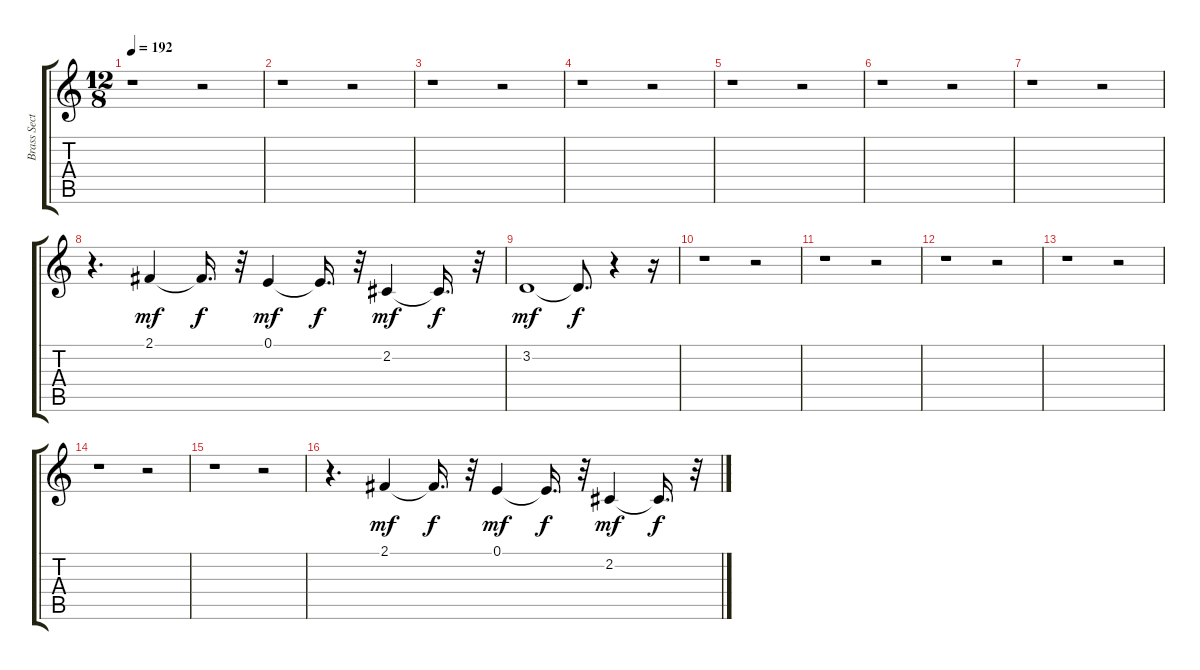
\track ("Brass Sect" "Brass Sect") {instrument brasssection}
\staff {score tabs}
\tuning (E4 B3 G3 D3 A2 E2) {hide}
\ts (12 8)
\tempo 192
\clef g2
\ks c
r.1{dy f} r.2 |
r.1 r.2 |
r.1 r.2 |
r.1 r.2 |
r.1 r.2 |
r.1 r.2 |
r.1 r.2 |
r.4{d} 2.1.4{dy mf} 2.1{t}.16{d dy f} r.32 0.1.4{dy mf} 0.1{t}.16{d dy f} r.32 2.2.4{dy mf} 2.2{t}.16{d dy f} r.32 |
3.2.1{dy mf} 3.2{t}.8{d dy f} r.4 r.16 |
r.1 r.2 |
r.1 r.2 |
r.1 r.2 |
r.1 r.2 |
r.1 r.2 |
r.1 r.2 |
r.4{d} 2.1.4{dy mf} 2.1{t}.16{d dy f} r.32 0.1.4{dy mf} 0.1{t}.16{d dy f} r.32 2.2.4{dy mf} 2.2{t}.16{d dy f} r.32
